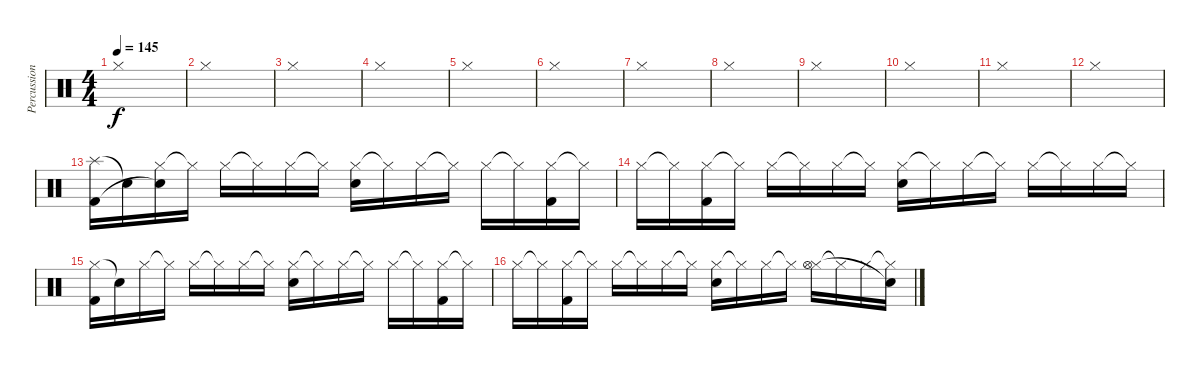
\track ("Percussions" "Percussion") {instrument percussion}
\staff {score}
\articulation defaults
\ts (4 4)
\tempo 145
\clef neutral
\ks c "Hi-Hat (closed)".1{dy f}
|
"Hi-Hat (closed)".1 |
"Hi-Hat (closed)".1 |
"Hi-Hat (closed)".1 |
"Hi-Hat (closed)".1 |
"Hi-Hat (closed)".1 |
"Hi-Hat (closed)".1 |
"Hi-Hat (closed)".1 |
"Hi-Hat (closed)".1 |
"Hi-Hat (closed)".1 |
"Hi-Hat (closed)".1 |
"Hi-Hat (closed)".1 |
("Splash (hit)" "Kick (hit) 2").16 "Snare (hit)"{t}.16 ("Hi-Hat (closed)" "Snare (hit)"{t}).16 "Hi-Hat (closed)"{t}.16 "Hi-Hat (closed)".16 "Hi-Hat (closed)"{t}.16 "Hi-Hat (closed)".16 "Hi-Hat (closed)"{t}.16 ("Hi-Hat (closed)" "Snare (hit) 2").16 "Hi-Hat (closed)"{t}.16 "Hi-Hat (closed)".16 "Hi-Hat (closed)"{t}.16 "Hi-Hat (closed)".16 "Hi-Hat (closed)"{t}.16 ("Hi-Hat (closed)" "Kick (hit) 2").16 "Hi-Hat (closed)"{t}.16 |
"Hi-Hat (closed)".16 "Hi-Hat (closed)"{t}.16 ("Hi-Hat (closed)" "Kick (hit) 2").16 "Hi-Hat (closed)"{t}.16 "Hi-Hat (closed)".16 "Hi-Hat (closed)"{t}.16 "Hi-Hat (closed)".16 "Hi-Hat (closed)"{t}.16 ("Hi-Hat (closed)" "Snare (hit) 2").16 "Hi-Hat (closed)"{t}.16 "Hi-Hat (closed)".16 "Hi-Hat (closed)"{t}.16 "Hi-Hat (closed)".16 "Hi-Hat (closed)"{t}.16 "Hi-Hat (closed)".16 "Hi-Hat (closed)"{t}.16 |
("Hi-Hat (closed)" "Kick (hit) 2").16 "Snare (hit)"{t}.16 "Hi-Hat (closed)".16 "Hi-Hat (closed)"{t}.16 "Hi-Hat (closed)".16 "Hi-Hat (closed)"{t}.16 "Hi-Hat (closed)".16 "Hi-Hat (closed)"{t}.16 ("Hi-Hat (closed)" "Snare (hit) 2").16 "Hi-Hat (closed)"{t}.16 "Hi-Hat (closed)".16 "Hi-Hat (closed)"{t}.16 "Hi-Hat (closed)".16 "Hi-Hat (closed)"{t}.16 ("Hi-Hat (closed)" "Kick (hit) 2").16 "Hi-Hat (closed)"{t}.16 |
"Hi-Hat (closed)".16 "Hi-Hat (closed)"{t}.16 ("Hi-Hat (closed)" "Kick (hit) 2").16 "Hi-Hat (closed)"{t}.16 "Hi-Hat (closed)".16 "Hi-Hat (closed)"{t}.16 "Hi-Hat (closed)".16 "Hi-Hat (closed)"{t}.16 ("Hi-Hat (closed)" "Snare (hit) 2").16 "Hi-Hat (closed)"{t}.16 "Hi-Hat (closed)".16 "Hi-Hat (closed)"{t}.16 ("Hi-Hat (closed)" "Hi-Hat (open)").16 "Hi-Hat (closed)"{t}.16 "Hi-Hat (closed)".16 ("Hi-Hat (closed)"{t} "Snare (hit)"{t}).16
